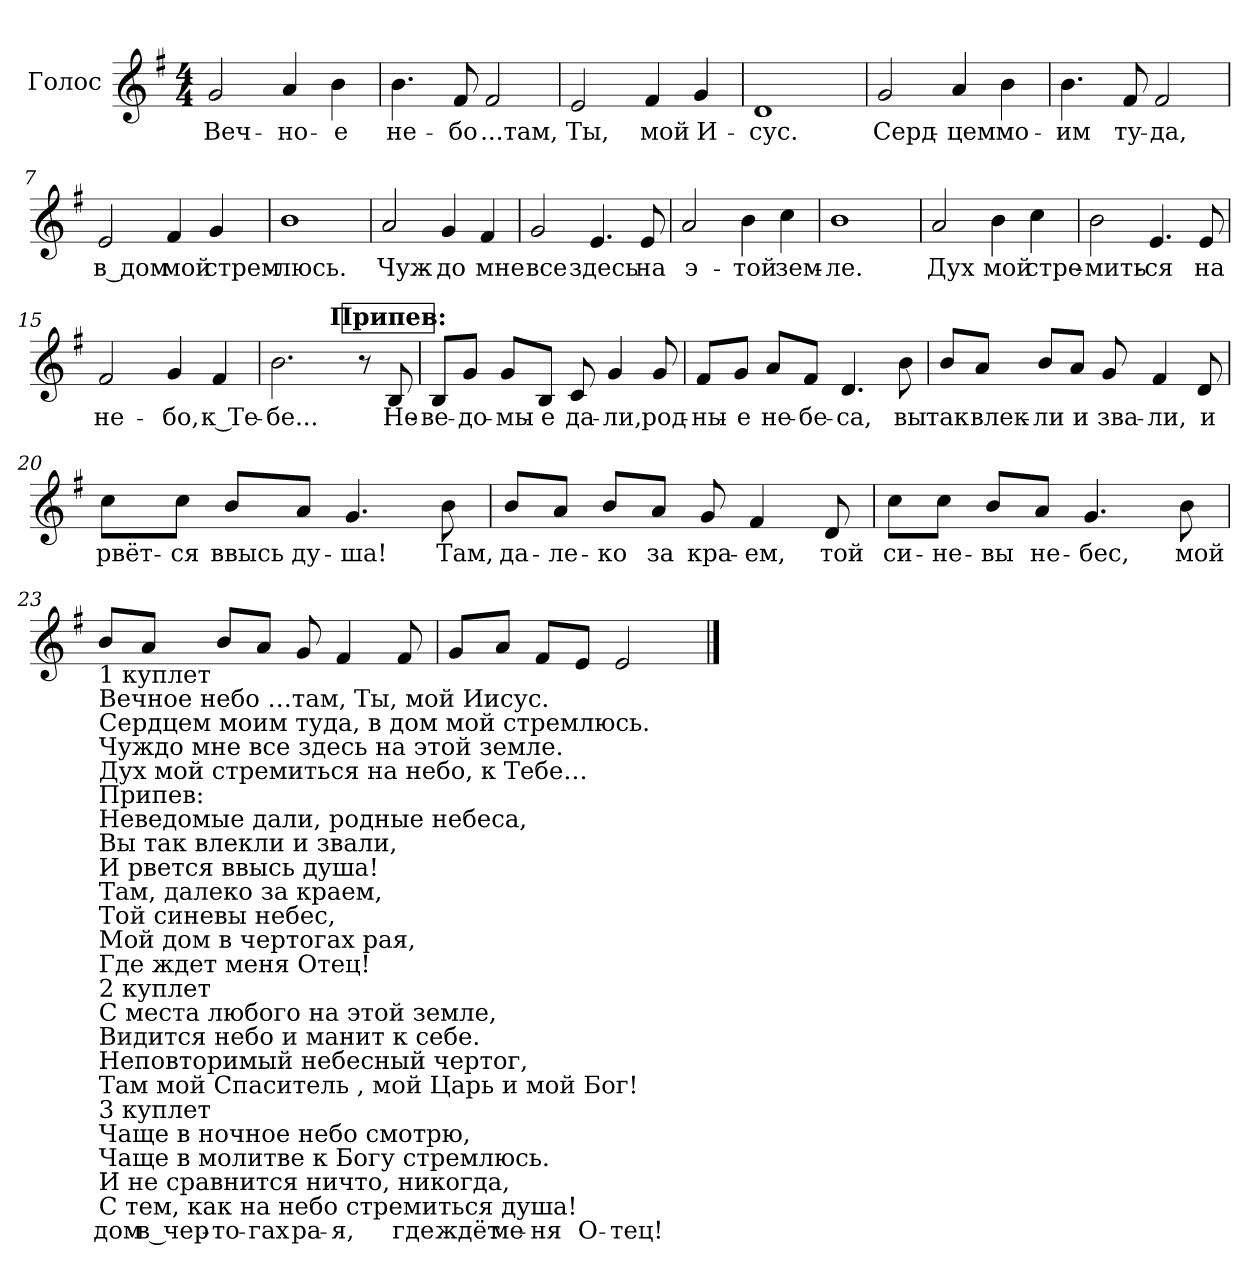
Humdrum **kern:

**kern	**text
*part1	*part1
*staff1	*staff1
*I"Голос	*
*clefG2	*
*k[f#]	*
*M4/4	*
*MM86	*
=1	=1
!	!LO:LY:b
2g/	Веч-
!	!LO:LY:b
4a/	-но-
!	!LO:LY:b
4b\	-е
=2	=2
!	!LO:LY:b
4.b\	не-
!	!LO:LY:b
8f#/	-бо
!	!LO:LY:b
2f#/	...там,
=3	=3
!	!LO:LY:b
2e/	Ты,
!	!LO:LY:b
4f#/	мой
!	!LO:LY:b
4g/	И-
=4	=4
!	!LO:LY:b
1d	-сус.
=5	=5
!	!LO:LY:b
2g/	Серд-
!	!LO:LY:b
4a/	-цем
!	!LO:LY:b
4b\	мо-
=6	=6
!	!LO:LY:b
4.b\	-им
!	!LO:LY:b
8f#/	ту-
!	!LO:LY:b
2f#/	-да,
!!LO:LB:g=z
=7	=7
!	!LO:LY:b
2e/	в дом
!	!LO:LY:b
4f#/	мой
!	!LO:LY:b
4g/	стрем-
=8	=8
!	!LO:LY:b
1b	-люсь.
=9	=9
!	!LO:LY:b
2a/	Чуж-
!	!LO:LY:b
4g/	-до
!	!LO:LY:b
4f#/	мне
=10	=10
!	!LO:LY:b
2g/	все
!	!LO:LY:b
4.e/	здесь
!	!LO:LY:b
8e/	на
=11	=11
!	!LO:LY:b
2a/	э-
!	!LO:LY:b
4b\	-той
!	!LO:LY:b
4cc\	зем-
=12	=12
!	!LO:LY:b
1b	-ле.
=13	=13
!	!LO:LY:b
2a/	Дух
!	!LO:LY:b
4b\	мой
!	!LO:LY:b
4cc\	стре-
!!LO:LB:g=z
=14	=14
!	!LO:LY:b
2b\	-мить-
!	!LO:LY:b
4.e/	-ся
!	!LO:LY:b
8e/	на
=15	=15
!	!LO:LY:b
2f#/	не-
!	!LO:LY:b
4g/	-бо,
!	!LO:LY:b
4f#/	к Те-
!!LO:REH:place=s1:a:B:cj:fs=11:t=Припев&colon;:qo=3.5
=16	=16
!	!LO:LY:b
2.b\	-бе...
8r	.
!	!LO:LY:b
8B/	Не-
=17	=17
!	!LO:LY:b
8B/L	-ве-
!	!LO:LY:b
8g/J	-до-
!	!LO:LY:b
8g/L	-мы-
!	!LO:LY:b
8B/J	-е
!	!LO:LY:b
8c/	да-
!	!LO:LY:b
4g/	-ли,
!	!LO:LY:b
8g/	род-
=18	=18
!	!LO:LY:b
8f#/L	-ны-
!	!LO:LY:b
8g/J	-е
!	!LO:LY:b
8a/L	не-
!	!LO:LY:b
8f#/J	-бе-
!	!LO:LY:b
4.d/	-са,
!	!LO:LY:b
8b\	вы
!!LO:LB:g=z
=19	=19
!	!LO:LY:b
8b/L	так
!	!LO:LY:b
8a/J	влек-
!	!LO:LY:b
8b/L	-ли
!	!LO:LY:b
8a/J	и
!	!LO:LY:b
8g/	зва-
!	!LO:LY:b
4f#/	-ли,
!	!LO:LY:b
8d/	и
=20	=20
!	!LO:LY:b
8cc\L	рвёт-
!	!LO:LY:b
8cc\J	-ся
!	!LO:LY:b
8b/L	ввысь
!	!LO:LY:b
8a/J	ду-
!	!LO:LY:b
4.g/	-ша!
!	!LO:LY:b
8b\	Там,
=21	=21
!	!LO:LY:b
8b/L	да-
!	!LO:LY:b
8a/J	-ле-
!	!LO:LY:b
8b/L	-ко
!	!LO:LY:b
8a/J	за
!	!LO:LY:b
8g/	кра-
!	!LO:LY:b
4f#/	-ем,
!	!LO:LY:b
8d/	той
=22	=22
!	!LO:LY:b
8cc\L	си-
!	!LO:LY:b
8cc\J	-не-
!	!LO:LY:b
8b/L	-вы
!	!LO:LY:b
8a/J	не-
!	!LO:LY:b
4.g/	-бес,
!	!LO:LY:b
8b\	мой
!!LO:LB:g=z
=23	=23
!LO:TX:b:t=1 куплет	!
!LO:TX:b:t=Вечное небо …там, Ты, мой Иисус.	!
!LO:TX:b:t=Сердцем моим туда, в дом мой стремлюсь.	!
!LO:TX:b:t=Чуждо мне все здесь на этой земле.	!
!LO:TX:b:t=Дух мой стремиться на небо, к Тебе…	!
!LO:TX:b:t=Припев&colon;	!
!LO:TX:b:t=Неведомые дали, родные небеса,	!
!LO:TX:b:t=Вы так влекли и звали,	!
!LO:TX:b:t=И рвется ввысь душа!	!
!LO:TX:b:t=Там, далеко за краем,	!
!LO:TX:b:t=Той синевы небес,	!
!LO:TX:b:t=Мой дом в чертогах рая,	!
!LO:TX:b:t=Где ждет меня Отец!	!
!LO:TX:b:t=2 куплет	!
!LO:TX:b:t=С места любого на этой земле,	!
!LO:TX:b:t=Видится небо и манит к себе.	!
!LO:TX:b:t=Неповторимый небесный чертог,	!
!LO:TX:b:t=Там мой Спаситель , мой Царь и мой Бог!	!
!LO:TX:b:t=3 куплет	!
!LO:TX:b:t=Чаще в ночное небо смотрю,	!
!LO:TX:b:t=Чаще в молитве к Богу стремлюсь.	!
!LO:TX:b:t=И не сравнится ничто, никогда,	!
!LO:TX:b:t=С тем, как на небо стремиться душа!	!
!	!LO:LY:b
8b/L	дом
!	!LO:LY:b
8a/J	в чер-
!	!LO:LY:b
8b/L	-то-
!	!LO:LY:b
8a/J	-гах
!	!LO:LY:b
8g/	ра-
!	!LO:LY:b
4f#/	-я,
!	!LO:LY:b
8f#/	где
=24	=24
!	!LO:LY:b
8g/L	ждёт
!	!LO:LY:b
8a/J	ме-
!	!LO:LY:b
8f#/L	-ня
!	!LO:LY:b
8e/J	О-
!	!LO:LY:b
2e/	-тец!
==	==
*-	*-
